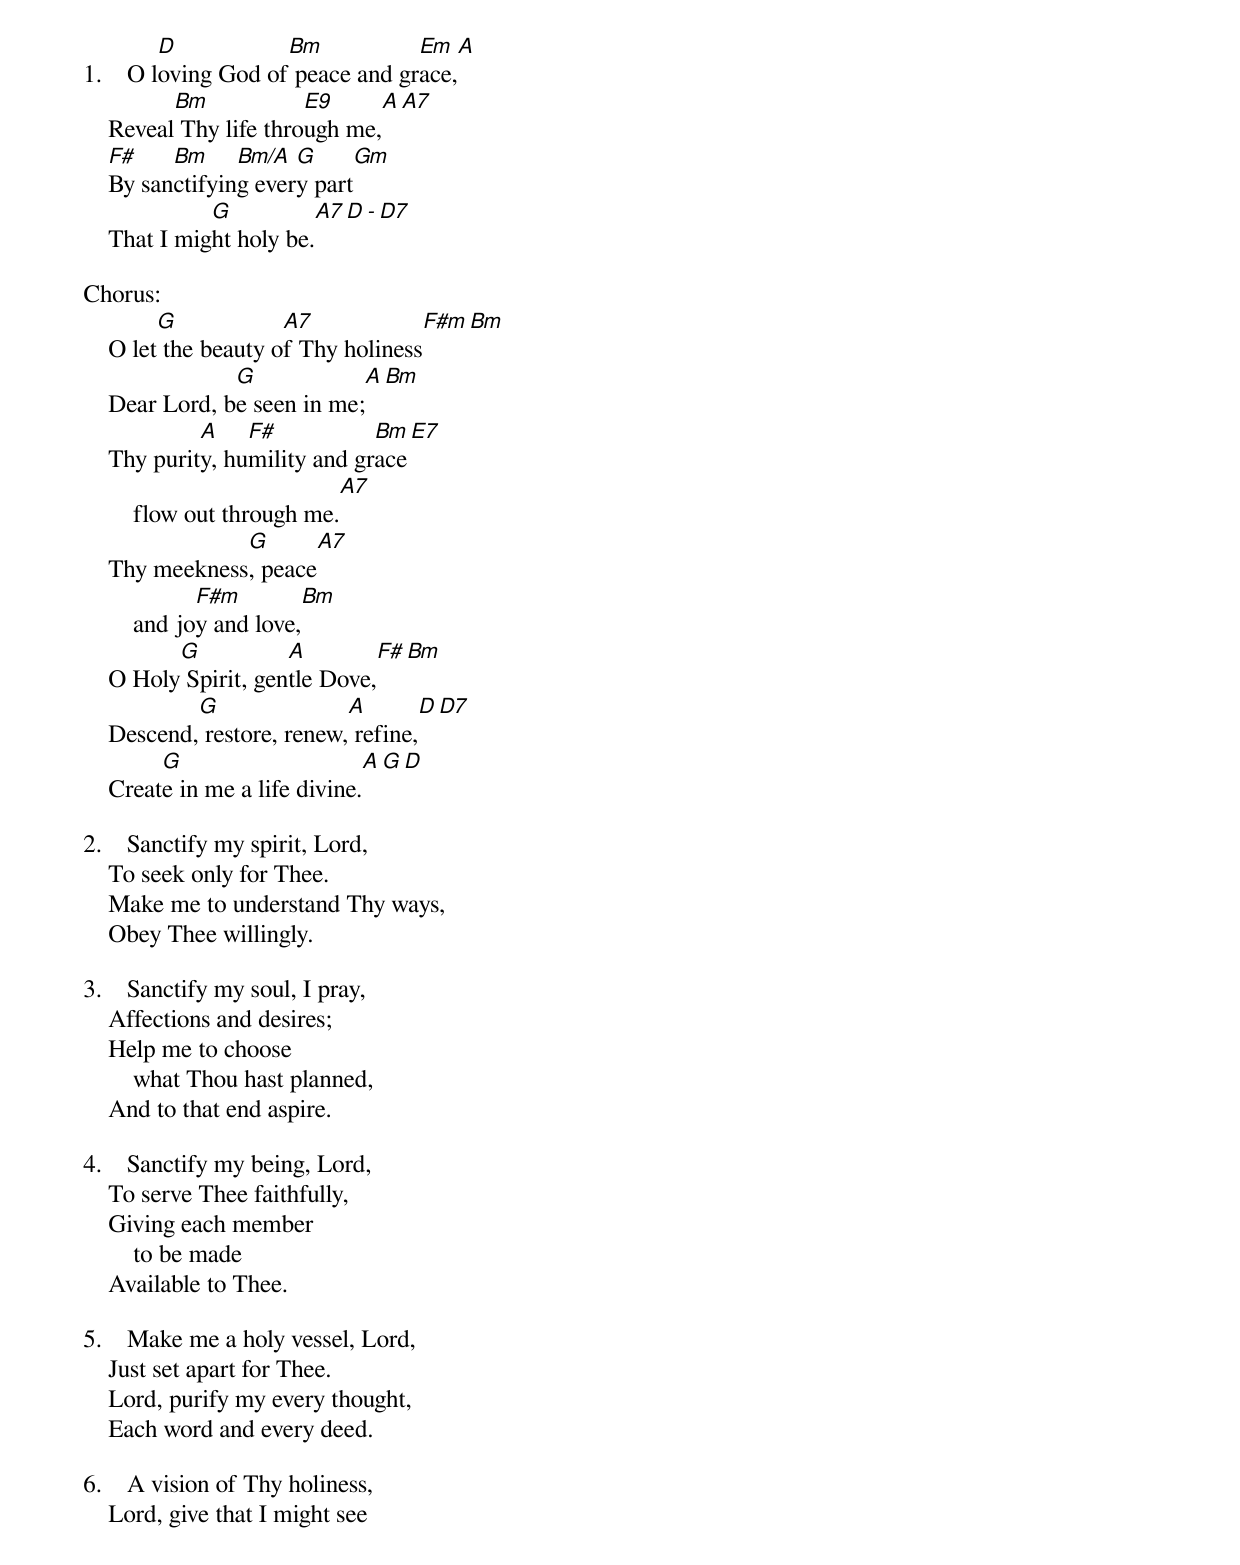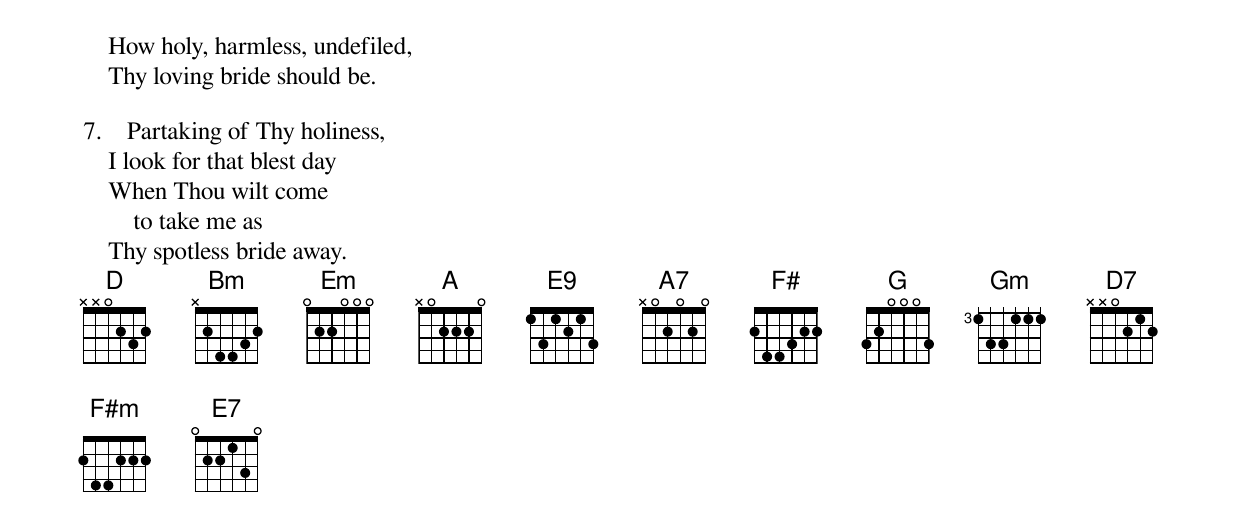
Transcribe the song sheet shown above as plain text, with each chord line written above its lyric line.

         D           Bm           Em               A
1.    O loving God of peace and grace,
          Bm            E9                     A   A7
    Reveal Thy life through me,
    F#    Bm     Bm/A  G       Gm
    By sanctifying every part
              G              A7     D    - D7
    That I might holy be.

Chorus:
         G            A7                        F#m  Bm
    O let the beauty of Thy holiness
                G                A          Bm
    Dear Lord, be seen in me;
             A    F#           Bm              E7
    Thy purity, humility and grace
                                           A7
        flow out through me.
                G                  A7
    Thy meekness, peace
              F#m           Bm
        and joy and love,
          G           A        F#         Bm
    O Holy Spirit, gentle Dove,
            G               A            D          D7
    Descend, restore, renew, refine,
         G                      A        G   D
    Create in me a life divine.

2.    Sanctify my spirit, Lord,
    To seek only for Thee.
    Make me to understand Thy ways,
    Obey Thee willingly.

3.    Sanctify my soul, I pray,
    Affections and desires;
    Help me to choose
        what Thou hast planned,
    And to that end aspire.

4.    Sanctify my being, Lord,
    To serve Thee faithfully,
    Giving each member
        to be made
    Available to Thee.

5.    Make me a holy vessel, Lord,
    Just set apart for Thee.
    Lord, purify my every thought,
    Each word and every deed.

6.    A vision of Thy holiness,
    Lord, give that I might see
    How holy, harmless, undefiled,
    Thy loving bride should be.

7.    Partaking of Thy holiness,
    I look for that blest day
    When Thou wilt come
        to take me as
    Thy spotless bride away.
